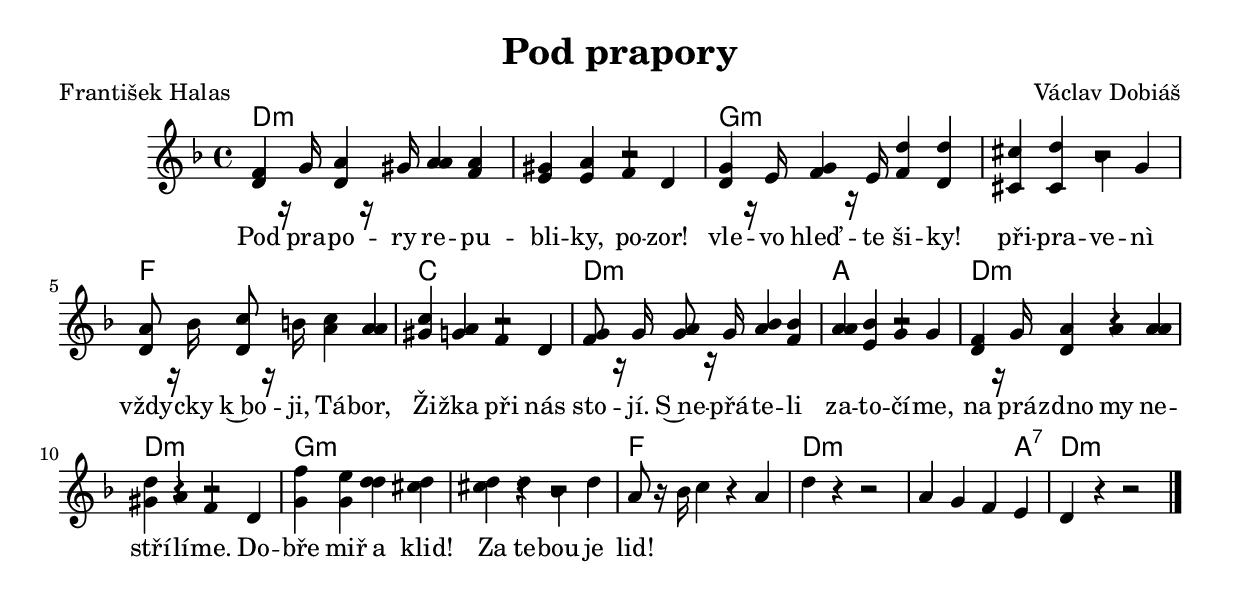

\header {
        title = "Pod prapory" 
        composer = "Václav Dobiáš" 
	poet = "František Halas" 
}

PrvniHlas=  {
d4 d a' a | gis a f d | g g d' d | cis d bes g |
a8 r16 bes c8 r16 b c4 a | c g r2 | f8 r16 g a8 r16 g a4 f | a4 e r2 |
d4 d a' a  | gis a f d | g g d' d | cis d bes d |
a8 r16 bes c4 r a | d4 r r2 | 
a4 g f e | d r4 r2
}

DruhyHlas= {
f8 r16 g a8 r16 gis a4 f | e e r2 | d8 r16 e f8 r16 e f4 d | cis4 cis
r2 | d4 d a' a | gis a f d | g g bes bes | a bes g g |
f8 r16 g a4 r a | d4 r r2 |
 f4 e d cis4 | d r r2 |
}

melody =\relative c' {        
\time 4/4 \key f\major 
<< \PrvniHlas
\DruhyHlas
>>
        \bar "|." 
}

text = \lyricmode {

Pod pra -- po -- ry re -- pu -- bli -- ky, 
po -- zor! vle -- vo hleď -- te ši -- ky!
při -- pra -- ve -- nì vždy -- cky k~bo -- ji,
Tá -- bor, Ži -- žka při nás sto -- jí.
S~ne -- přá -- te -- li za -- to -- čí -- me, 
na prá -- zdno my ne -- stří -- lí -- me.
Do -- bře miř a klid! Za te --  bou je lid!
}

accompaniment =\chordmode {
d1:m d:m g:m g:m
f c d:m a 
d:m d:m g:m g:m
f d:m d2.:m a4:7 d:m

		}

\score {
        <<
         \new ChordNames {
             \set chordChanges = ##t
              \accompaniment
            }

          \new Voice = "one" { \autoBeamOn \melody }
          \new Lyrics \lyricsto "one" \text
       >>
        \midi  { \tempo 4 =150 }
        \layout { linewidth = 18.0\cm  }
}
